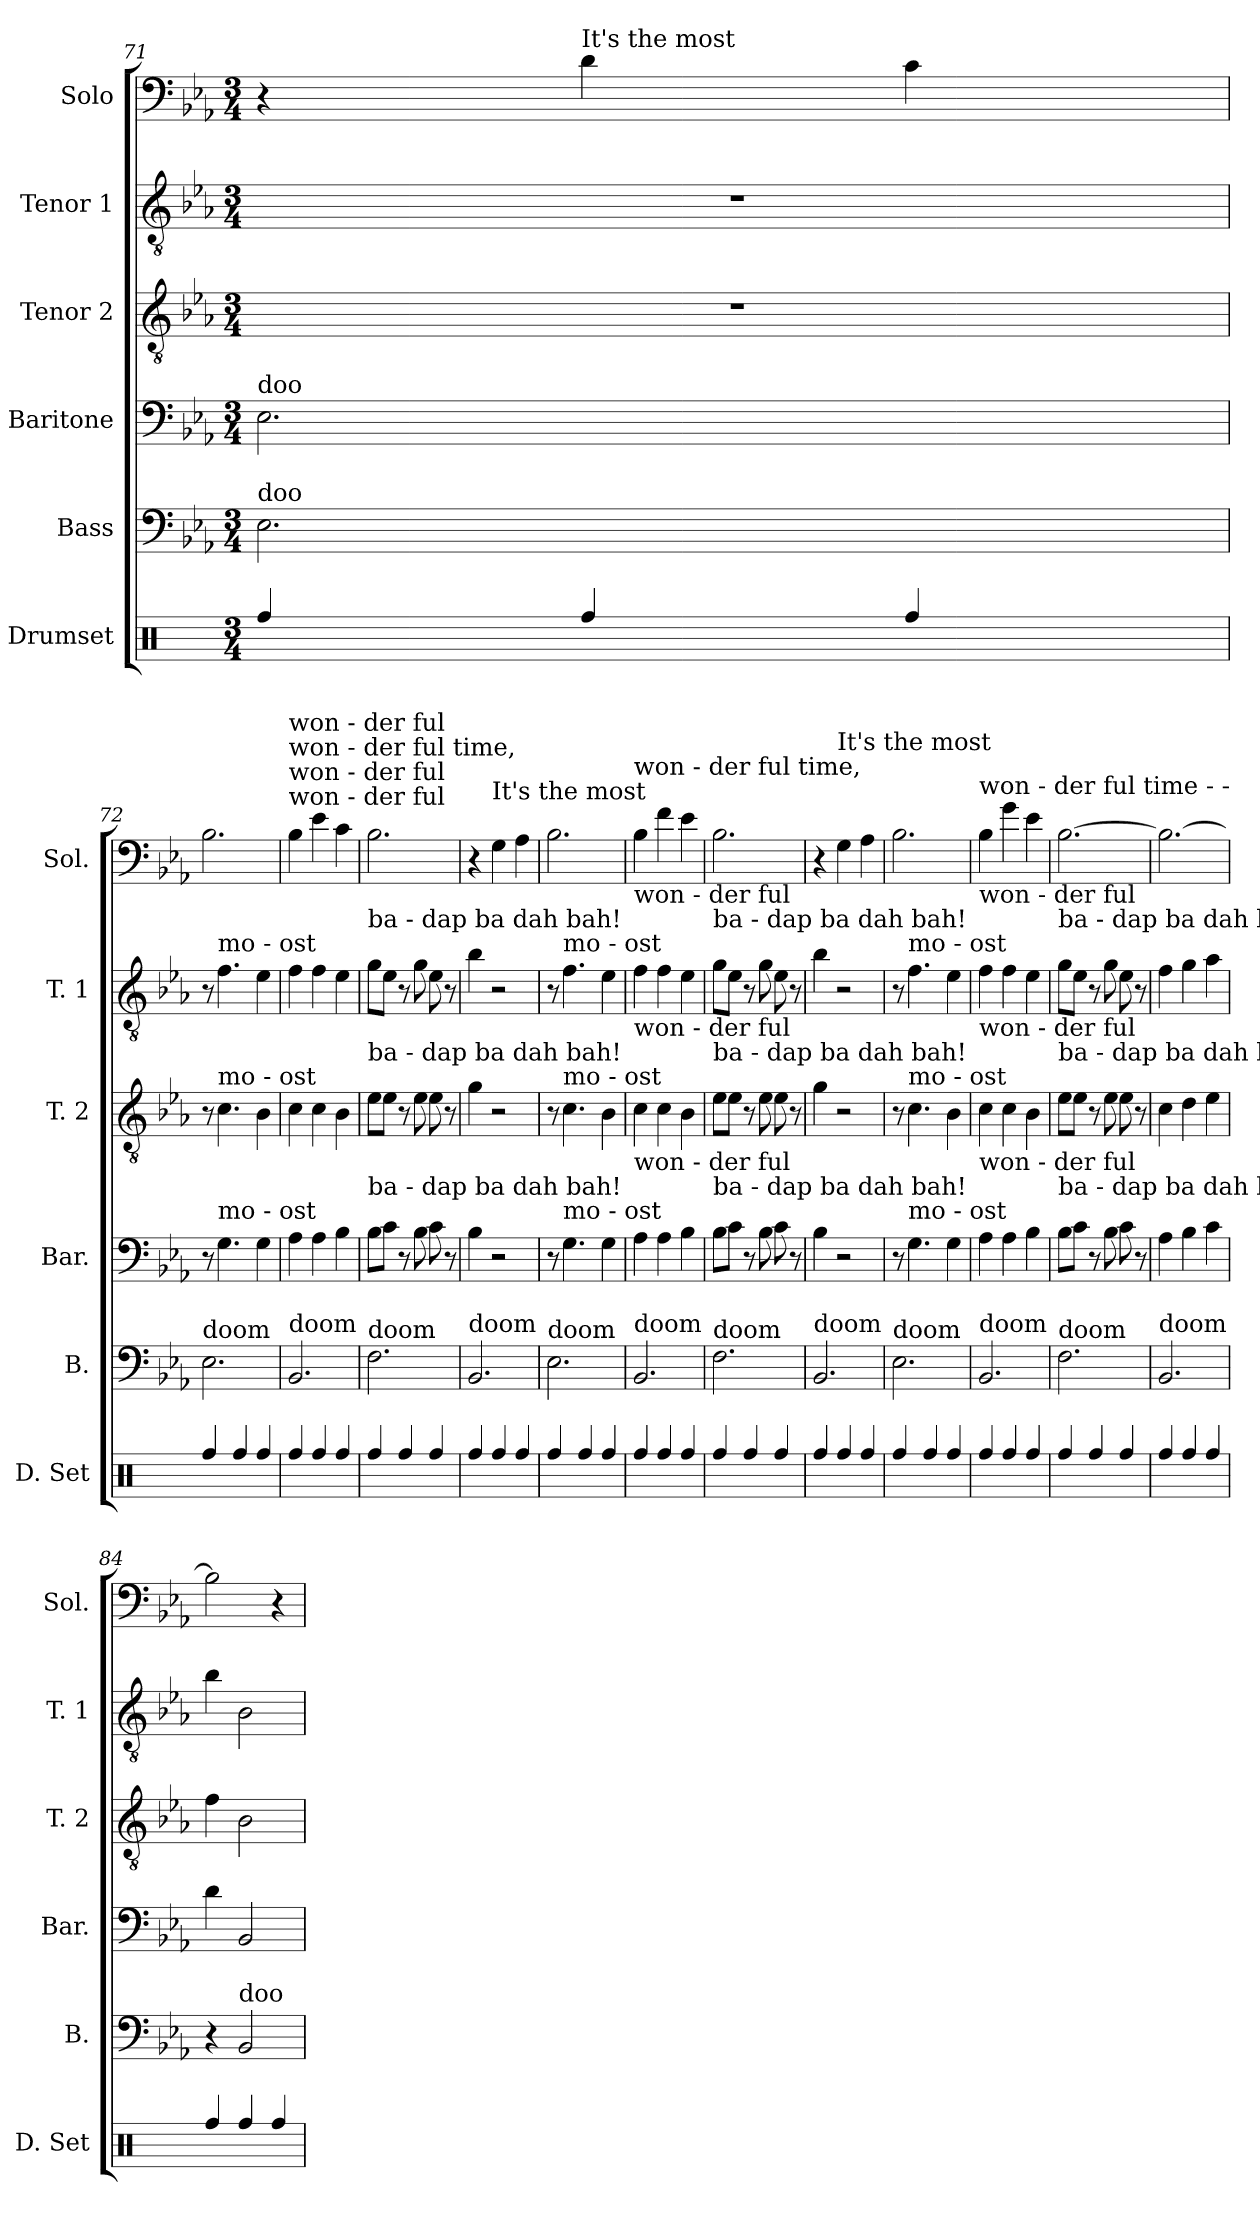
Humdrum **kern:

**kern	**kern	**kern	**kern	**kern	**kern	**dynam
*part6	*part5	*part4	*part3	*part2	*part1	*part1
*staff6	*staff5	*staff4	*staff3	*staff2	*staff1	*staff1
*I"Drumset	*I"Bass	*I"Baritone	*I"Tenor 2	*I"Tenor 1	*I"Solo	*
*I'D. Set	*I'B.	*I'Bar.	*I'T. 2	*I'T. 1	*I'Sol.	*
*clefX	*clefF4	*clefF4	*clefGv2	*clefGv2	*clefF4	*
*k[]	*k[b-e-a-]	*k[b-e-a-]	*k[b-e-a-]	*k[b-e-a-]	*k[b-e-a-]	*
*M3/4	*M3/4	*M3/4	*M3/4	*M3/4	*M3/4	*
=71	=71	=71	=71	=71	=71	=71
!	!	!LO:TX:a:t=doo	!	!	!	!
!	!LO:TX:a:t=doo	!	!	!	!	!
4Rff/	2.E-\	2.E-\	2.r	2.r	4r	.
!	!	!	!	!	!LO:TX:a:t=It's         the           most	!
4Rff/	.	.	.	.	4d\	.
4Rff/	.	.	.	.	4c\	.
=72	=72	=72	=72	=72	=72	=72
!	!LO:TX:a:t=doom	!	!	!	!	!
4Rff/	2.E-\	8r	8r	8r	2.B-\	.
!	!	!	!	!LO:TX:a:t=mo        -      ost	!	!
!	!	!	!LO:TX:a:t=mo        -      ost	!	!	!
!	!	!LO:TX:a:t=mo        -      ost	!	!	!	!
.	.	4.G\	4.c\	4.f\	.	.
4Rff/	.	.	.	.	.	.
4Rff/	.	4G\	4B-\	4e-\	.	.
!!LO:LB:g=z
=73	=73	=73	=73	=73	=73	=73
!	!	!	!	!	!LO:TX:a:t=won   -    der       ful	!
!	!	!	!	!	!LO:TX:a:t=won   -    der       ful	!
!	!	!	!	!	!LO:TX:a:t=won   -    der       ful          time,	!
!	!	!	!	!	!LO:TX:a:t=won   -    der       ful	!
!	!LO:TX:a:t=doom	!	!	!	!	!
4Rff/	2.BB-/	4A-\	4c\	4f\	4B-\	.
4Rff/	.	4A-\	4c\	4f\	4e-\	.
4Rff/	.	4B-\	4B-\	4e-\	4c\	.
=74	=74	=74	=74	=74	=74	=74
!	!	!	!	!LO:TX:a:t=ba  - dap          ba    dah           bah!	!	!
!	!	!	!LO:TX:a:t=ba  - dap          ba    dah           bah!	!	!	!
!	!	!LO:TX:a:t=ba  - dap          ba    dah           bah!	!	!	!	!
!	!LO:TX:a:t=doom	!	!	!	!	!
4Rff/	2.F\	8B-\L	8e-\L	8g\L	2.B-\	.
.	.	8c\J	8e-\J	8e-\J	.	.
4Rff/	.	8r	8r	8r	.	.
.	.	8B-\	8e-\	8g\	.	.
4Rff/	.	8c\	8e-\	8e-\	.	.
.	.	8r	8r	8r	.	.
=75	=75	=75	=75	=75	=75	=75
!	!LO:TX:a:t=doom	!	!	!	!	!
4Rff/	2.BB-/	4B-\	4g\	4b-\	4r	.
!	!	!	!	!	!LO:TX:a:t=It's         the           most	!
4Rff/	.	2r	2r	2r	4G\	.
4Rff/	.	.	.	.	4A-\	.
=76	=76	=76	=76	=76	=76	=76
!	!LO:TX:a:t=doom	!	!	!	!	!
4Rff/	2.E-\	8r	8r	8r	2.B-\	.
!	!	!	!	!LO:TX:a:t=mo        -      ost	!	!
!	!	!	!LO:TX:a:t=mo        -      ost	!	!	!
!	!	!LO:TX:a:t=mo        -      ost	!	!	!	!
.	.	4.G\	4.c\	4.f\	.	.
4Rff/	.	.	.	.	.	.
4Rff/	.	4G\	4B-\	4e-\	.	.
!!LO:PB:g=z
=77	=77	=77	=77	=77	=77	=77
!	!	!	!	!	!LO:TX:a:t=won   -    der       ful         time,	!
!	!	!	!	!LO:TX:a:t=won   -   der       ful	!	!
!	!	!	!LO:TX:a:t=won   -   der       ful	!	!	!
!	!	!LO:TX:a:t=won   -   der       ful	!	!	!	!
!	!LO:TX:a:t=doom	!	!	!	!	!
4Rff/	2.BB-/	4A-\	4c\	4f\	4B-\	.
4Rff/	.	4A-\	4c\	4f\	4f\	.
4Rff/	.	4B-\	4B-\	4e-\	4e-\	.
=78	=78	=78	=78	=78	=78	=78
!	!	!	!	!LO:TX:a:t=ba  - dap          ba    dah           bah!	!	!
!	!	!	!LO:TX:a:t=ba  - dap          ba    dah           bah!	!	!	!
!	!	!LO:TX:a:t=ba  - dap          ba    dah           bah!	!	!	!	!
!	!LO:TX:a:t=doom	!	!	!	!	!
4Rff/	2.F\	8B-\L	8e-\L	8g\L	2.B-\	.
.	.	8c\J	8e-\J	8e-\J	.	.
4Rff/	.	8r	8r	8r	.	.
.	.	8B-\	8e-\	8g\	.	.
4Rff/	.	8c\	8e-\	8e-\	.	.
.	.	8r	8r	8r	.	.
=79	=79	=79	=79	=79	=79	=79
!	!LO:TX:a:t=doom	!	!	!	!	!
4Rff/	2.BB-/	4B-\	4g\	4b-\	4r	.
!	!	!	!	!	!LO:TX:a:t=It's        the         most	!
4Rff/	.	2r	2r	2r	4G\	.
4Rff/	.	.	.	.	4A-\	.
=80	=80	=80	=80	=80	=80	=80
!	!LO:TX:a:t=doom	!	!	!	!	!
4Rff/	2.E-\	8r	8r	8r	2.B-\	.
!	!	!	!	!LO:TX:a:t=mo        -      ost	!	!
!	!	!	!LO:TX:a:t=mo        -      ost	!	!	!
!	!	!LO:TX:a:t=mo        -      ost	!	!	!	!
.	.	4.G\	4.c\	4.f\	.	.
4Rff/	.	.	.	.	.	.
4Rff/	.	4G\	4B-\	4e-\	.	.
!!LO:LB:g=z
=81	=81	=81	=81	=81	=81	=81
!	!	!	!	!	!LO:TX:a:t=won   -    der       ful         time                                         -                                       -	!
!	!	!	!	!LO:TX:a:t=won   -   der       ful	!	!
!	!	!	!LO:TX:a:t=won   -   der       ful	!	!	!
!	!	!LO:TX:a:t=won   -   der       ful	!	!	!	!
!	!LO:TX:a:t=doom	!	!	!	!	!
4Rff/	2.BB-/	4A-\	4c\	4f\	4B-\	.
4Rff/	.	4A-\	4c\	4f\	4g\	.
4Rff/	.	4B-\	4B-\	4e-\	4e-\	.
=82	=82	=82	=82	=82	=82	=82
!	!	!	!	!LO:TX:a:t=ba  - dap          ba    dah           ba          ba          dah          da         doo	!	!
!	!	!	!LO:TX:a:t=ba  - dap          ba    dah           ba          ba          dah          da         doo	!	!	!
!	!	!LO:TX:a:t=ba  - dap          ba    dah           ba          ba          dah          da         doo	!	!	!	!
!	!LO:TX:a:t=doom	!	!	!	!	!
!	!	!	!	!	!	!LO:DY:a
4Rff/	2.F\	8B-\L	8e-\L	8g\L	[2.B-\	other-dynamics
.	.	8c\J	8e-\J	8e-\J	.	.
4Rff/	.	8r	8r	8r	.	.
.	.	8B-\	8e-\	8g\	.	.
4Rff/	.	8c\	8e-\	8e-\	.	.
.	.	8r	8r	8r	.	.
=83	=83	=83	=83	=83	=83	=83
!	!LO:TX:a:t=doom	!	!	!	!	!
4Rff/	2.BB-/	4A-\	4c\	4f\	2.B-\_	.
4Rff/	.	4B-\	4d\	4g\	.	.
4Rff/	.	4c\	4e-\	4a-\	.	.
=84	=84	=84	=84	=84	=84	=84
4Rff/	4r	4d\	4f\	4b-\	2B-\]	.
!	!LO:TX:a:t=doo	!	!	!	!	!
4Rff/	2BB-/	2BB-/	2B-\	2B-\	.	.
4Rff/	.	.	.	.	4r	.
=	=	=	=	=	=	=
*-	*-	*-	*-	*-	*-	*-
